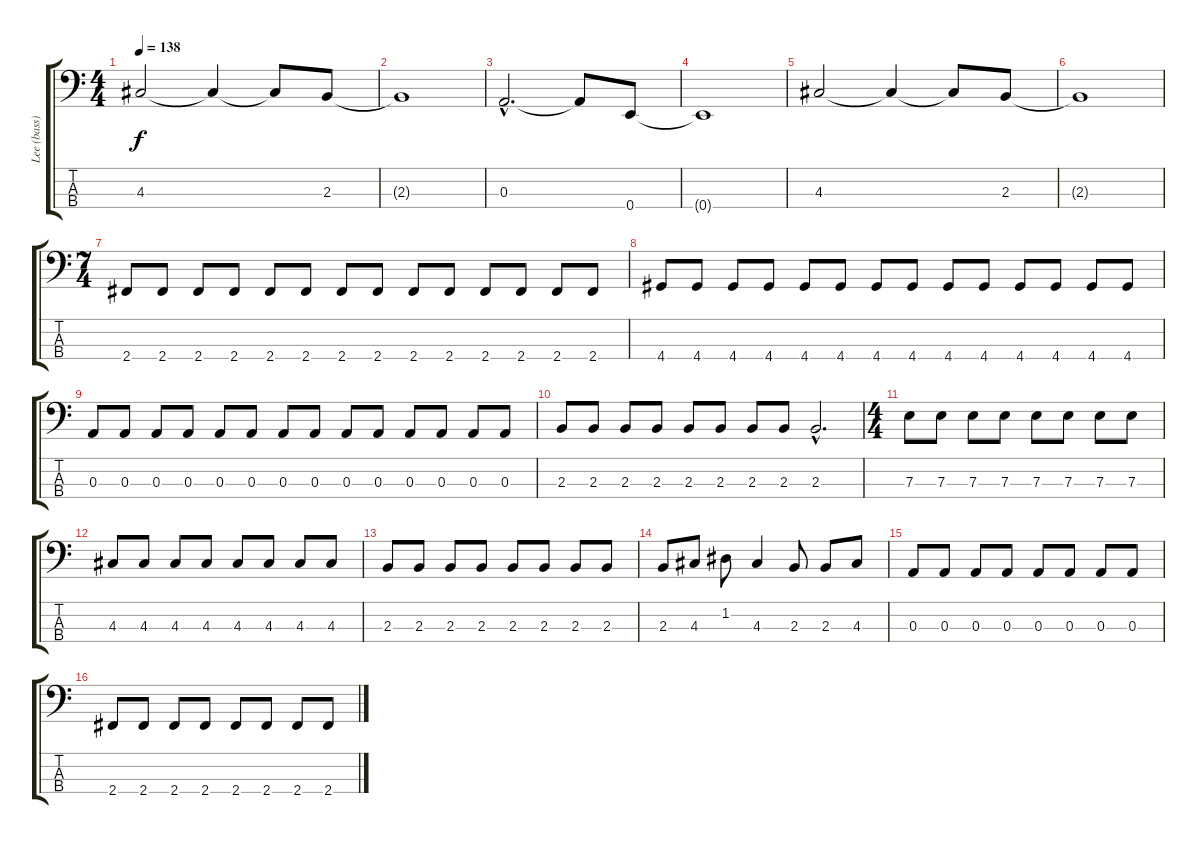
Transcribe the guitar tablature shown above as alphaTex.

\track ("Lee (bass)" "Lee (bass)") {instrument electricbassfinger}
\staff {score tabs}
\tuning (G2 D2 A1 E1) {hide}
\ts (4 4)
\tempo 138
\clef f4
\ks c
4.3.2{dy f} 4.3{t}.4 4.3{t}.8 2.3.8 |
2.3{t}.1 |
0.3{hac}.2{d} 0.3{t}.8 0.4.8 |
0.4{t}.1 |
4.3.2 4.3{t}.4 4.3{t}.8 2.3.8 |
2.3{t}.1 |
\ts (7 4)
2.4.8 2.4.8 2.4.8 2.4.8 2.4.8 2.4.8 2.4.8 2.4.8 2.4.8 2.4.8 2.4.8 2.4.8 2.4.8 2.4.8 |
4.4.8 4.4.8 4.4.8 4.4.8 4.4.8 4.4.8 4.4.8 4.4.8 4.4.8 4.4.8 4.4.8 4.4.8 4.4.8 4.4.8 |
0.3.8 0.3.8 0.3.8 0.3.8 0.3.8 0.3.8 0.3.8 0.3.8 0.3.8 0.3.8 0.3.8 0.3.8 0.3.8 0.3.8 |
2.3.8 2.3.8 2.3.8 2.3.8 2.3.8 2.3.8 2.3.8 2.3.8 2.3{hac}.2{d} |
\ts (4 4)
7.3.8 7.3.8 7.3.8 7.3.8 7.3.8 7.3.8 7.3.8 7.3.8 |
4.3.8 4.3.8 4.3.8 4.3.8 4.3.8 4.3.8 4.3.8 4.3.8 |
2.3.8 2.3.8 2.3.8 2.3.8 2.3.8 2.3.8 2.3.8 2.3.8 |
2.3.8 4.3.8 1.2.8 4.3.4 2.3.8 2.3.8 4.3.8 |
0.3.8 0.3.8 0.3.8 0.3.8 0.3.8 0.3.8 0.3.8 0.3.8 |
2.4.8 2.4.8 2.4.8 2.4.8 2.4.8 2.4.8 2.4.8 2.4.8
